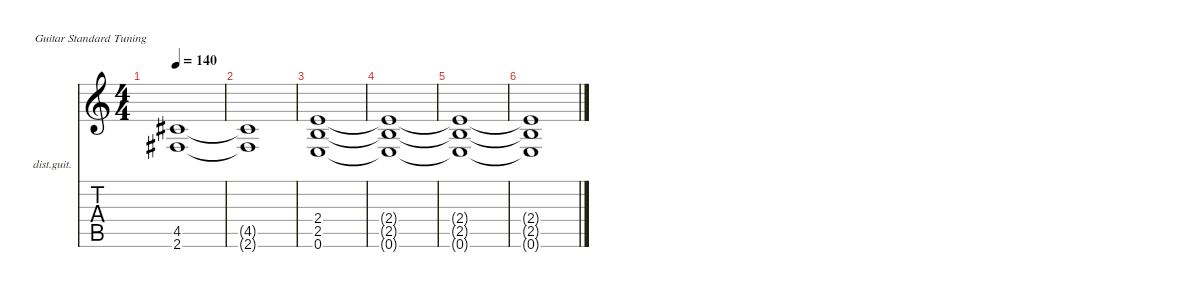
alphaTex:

\defaultSystemsLayout 4
\hideDynamics
\bracketExtendMode nobrackets
\firstSystemTrackNameOrientation horizontal
\otherSystemsTrackNameOrientation horizontal
\track ("Rythm Guitar" "dist.guit.") {instrument distortionguitar}
\staff {score tabs}
\tuning (E4 B3 G3 D3 A2 E2)
\ts (4 4)
\tempo 140
\clef g2
\ks c
(2.6{t acc #} 4.5{t acc #}).1{dy mf} |
(2.6{t acc #} 4.5{t acc #}).1 |
(0.6 2.5 2.4).1 |
(0.6{t} 2.5{t} 2.4{t}).1 |
(0.6{t} 2.5{t} 2.4{t}).1 |
(0.6{t} 2.5{t} 2.4{t}).1
